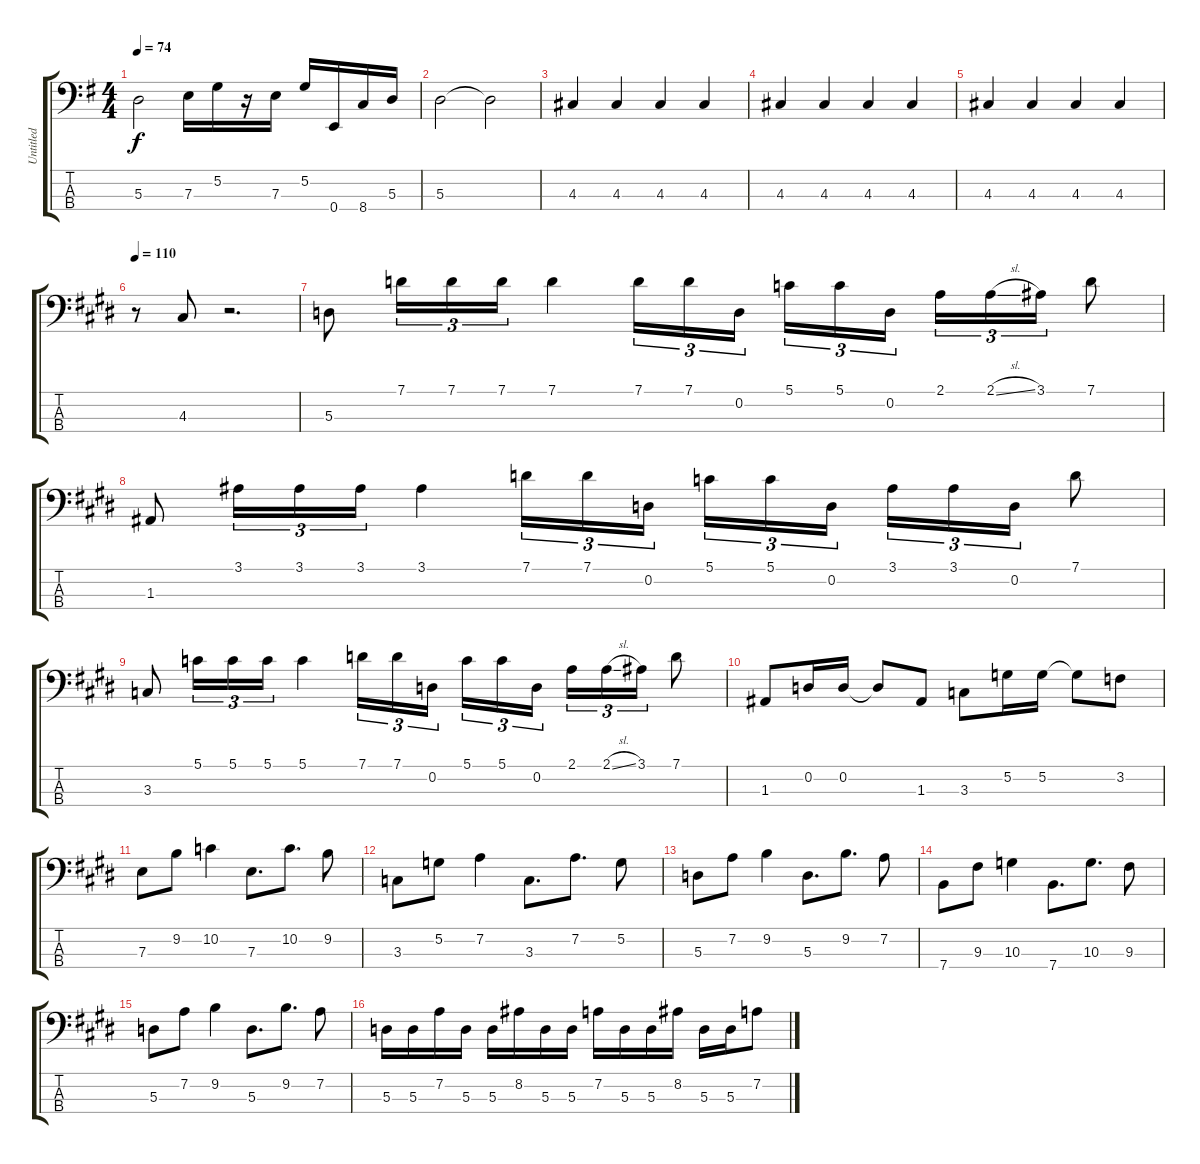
\track ("Untitled" "Untitled") {instrument electricbassfinger}
\staff {score tabs}
\tuning (G2 D2 A1 E1) {hide}
\ts (4 4)
\tempo 74
\clef f4
\ks g
5.3.2{dy f} 7.3.16 5.2.16 r.16 7.3.16 5.2.16 0.4.16 8.4.16 5.3.16 |
5.3.2 5.3{t}.2 |
4.3.4 4.3.4 4.3.4 4.3.4 |
4.3.4 4.3.4 4.3.4 4.3.4 |
4.3.4 4.3.4 4.3.4 4.3.4 |
\tempo 110
\ks e
r.8 4.3.8 r.2{d} |
\ks c#minor
5.3.8 7.1.16{tu (3 2)} 7.1.16{tu (3 2)} 7.1.16{tu (3 2)} 7.1.4 7.1.16{tu (3 2)} 7.1.16{tu (3 2)} 0.2.16{tu (3 2) beam splitsecondary} 5.1.16{tu (3 2)} 5.1.16{tu (3 2)} 0.2.16{tu (3 2)} 2.1.16{tu (3 2)} 2.1{sl}.16{tu (3 2)} 3.1.16{tu (3 2)} 7.1.8 |
1.3.8 3.1.16{tu (3 2)} 3.1.16{tu (3 2)} 3.1.16{tu (3 2)} 3.1.4 7.1.16{tu (3 2)} 7.1.16{tu (3 2)} 0.2.16{tu (3 2) beam splitsecondary} 5.1.16{tu (3 2)} 5.1.16{tu (3 2)} 0.2.16{tu (3 2)} 3.1.16{tu (3 2)} 3.1.16{tu (3 2)} 0.2.16{tu (3 2)} 7.1.8 |
3.3.8 5.1.16{tu (3 2)} 5.1.16{tu (3 2)} 5.1.16{tu (3 2)} 5.1.4 7.1.16{tu (3 2)} 7.1.16{tu (3 2)} 0.2.16{tu (3 2) beam splitsecondary} 5.1.16{tu (3 2)} 5.1.16{tu (3 2)} 0.2.16{tu (3 2)} 2.1.16{tu (3 2)} 2.1{sl}.16{tu (3 2)} 3.1.16{tu (3 2)} 7.1.8 |
1.3.8 0.2.16 0.2.16 0.2{t}.8 1.3.8 3.3.8 5.2.16 5.2.16 5.2{t}.8 3.2.8 |
7.3.8 9.2.8 10.2.4 7.3.8{d} 10.2.8{d} 9.2.8 |
3.3.8 5.2.8 7.2.4 3.3.8{d} 7.2.8{d} 5.2.8 |
5.3.8 7.2.8 9.2.4 5.3.8{d} 9.2.8{d} 7.2.8 |
7.4.8 9.3.8 10.3.4 7.4.8{d} 10.3.8{d} 9.3.8 |
5.3.8 7.2.8 9.2.4 5.3.8{d} 9.2.8{d} 7.2.8 |
5.3.16 5.3.16 7.2.16 5.3.16 5.3.16 8.2.16 5.3.16 5.3.16 7.2.16 5.3.16 5.3.16 8.2.16 5.3.16 5.3.16 7.2.8
